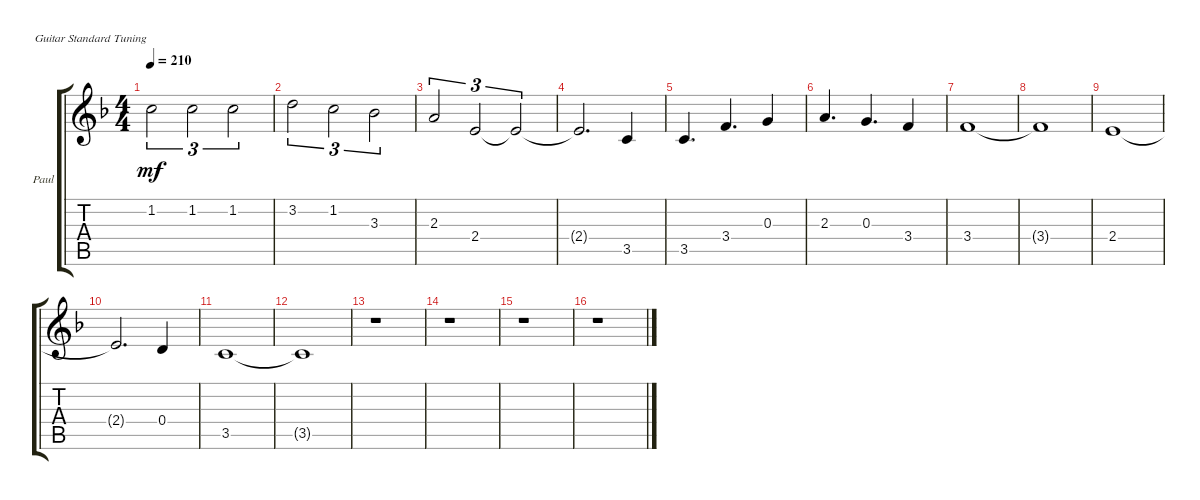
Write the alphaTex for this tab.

\defaultSystemsLayout 4
\bracketExtendMode groupsimilarinstruments
\firstSystemTrackNameOrientation horizontal
\otherSystemsTrackNameOrientation horizontal
\track ("Paul's Voice" "Paul") {instrument electricguitarclean}
\staff {score tabs}
\tuning (E4 B3 G3 D3 A2 E2)
\ts (4 4)
\tempo 210
\clef g2
\ks f
1.2.2{tu (3 2) dy mf} 1.2.2{tu (3 2)} 1.2.2{tu (3 2)} |
3.2.2{tu (3 2)} 1.2.2{tu (3 2)} 3.3.2{tu (3 2)} |
2.3.2{tu (3 2)} 2.4.2{tu (3 2)} 2.4{t}.2{tu (3 2)} |
2.4{t}.2{d} 3.5.4 |
3.5.4{d} 3.4.4{d} 0.3.4 |
2.3.4{d} 0.3.4{d} 3.4.4 |
3.4.1 |
3.4{t}.1 |
2.4.1 |
2.4{t}.2{d} 0.4.4 |
3.5.1 |
3.5{t}.1 |
r.1 |
r.1 |
r.1 |
r.1
